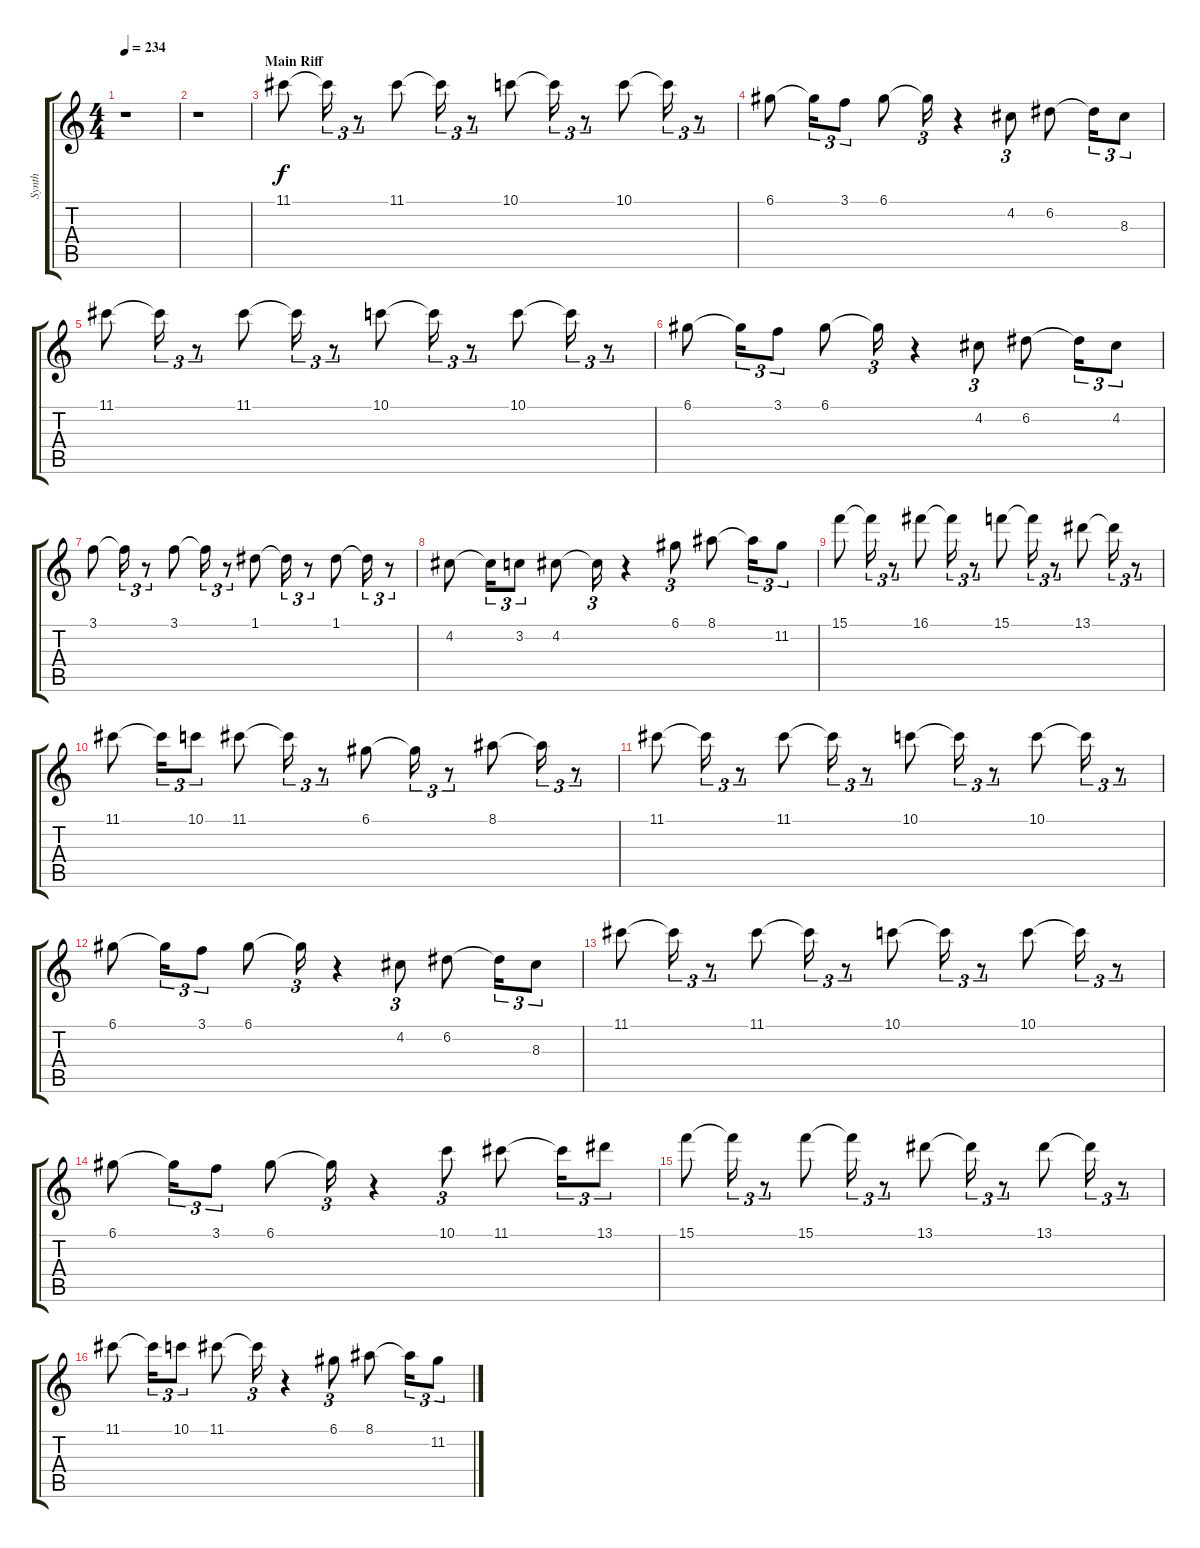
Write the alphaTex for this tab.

\track ("Synth" "Synth") {instrument electricguitarclean}
\staff {score tabs}
\tuning (D4 A3 F3 C3 G2 C2) {hide}
\ts (4 4)
\tempo 234
\clef g2
\ks aminor
r.1{dy f} |
r.1 |
\section ("" "Main Riff")
11.1.8 11.1{t}.16{tu (3 2)} r.8{tu (3 2)} 11.1.8 11.1{t}.16{tu (3 2)} r.8{tu (3 2)} 10.1.8 10.1{t}.16{tu (3 2)} r.8{tu (3 2)} 10.1.8 10.1{t}.16{tu (3 2)} r.8{tu (3 2)} |
6.1.8 6.1{t}.16{tu (3 2)} 3.1.8{tu (3 2)} 6.1.8 6.1{t}.16{tu (3 2)} r.4 4.2.8{tu (3 2)} 6.2.8 6.2{t}.16{tu (3 2)} 8.3.8{tu (3 2)} |
11.1.8 11.1{t}.16{tu (3 2)} r.8{tu (3 2)} 11.1.8 11.1{t}.16{tu (3 2)} r.8{tu (3 2)} 10.1.8 10.1{t}.16{tu (3 2)} r.8{tu (3 2)} 10.1.8 10.1{t}.16{tu (3 2)} r.8{tu (3 2)} |
6.1.8 6.1{t}.16{tu (3 2)} 3.1.8{tu (3 2)} 6.1.8 6.1{t}.16{tu (3 2)} r.4 4.2.8{tu (3 2)} 6.2.8 6.2{t}.16{tu (3 2)} 4.2.8{tu (3 2)} |
3.1.8 3.1{t}.16{tu (3 2)} r.8{tu (3 2)} 3.1.8 3.1{t}.16{tu (3 2)} r.8{tu (3 2)} 1.1.8 1.1{t}.16{tu (3 2)} r.8{tu (3 2)} 1.1.8 1.1{t}.16{tu (3 2)} r.8{tu (3 2)} |
4.2.8 4.2{t}.16{tu (3 2)} 3.2.8{tu (3 2)} 4.2.8 4.2{t}.16{tu (3 2)} r.4 6.1.8{tu (3 2)} 8.1.8 8.1{t}.16{tu (3 2)} 11.2.8{tu (3 2)} |
15.1.8 15.1{t}.16{tu (3 2)} r.8{tu (3 2)} 16.1.8 16.1{t}.16{tu (3 2)} r.8{tu (3 2)} 15.1.8 15.1{t}.16{tu (3 2)} r.8{tu (3 2)} 13.1.8 13.1{t}.16{tu (3 2)} r.8{tu (3 2)} |
11.1.8 11.1{t}.16{tu (3 2)} 10.1.8{tu (3 2)} 11.1.8 11.1{t}.16{tu (3 2)} r.8{tu (3 2)} 6.1.8 6.1{t}.16{tu (3 2)} r.8{tu (3 2)} 8.1.8 8.1{t}.16{tu (3 2)} r.8{tu (3 2)} |
11.1.8 11.1{t}.16{tu (3 2)} r.8{tu (3 2)} 11.1.8 11.1{t}.16{tu (3 2)} r.8{tu (3 2)} 10.1.8 10.1{t}.16{tu (3 2)} r.8{tu (3 2)} 10.1.8 10.1{t}.16{tu (3 2)} r.8{tu (3 2)} |
6.1.8 6.1{t}.16{tu (3 2)} 3.1.8{tu (3 2)} 6.1.8 6.1{t}.16{tu (3 2)} r.4 4.2.8{tu (3 2)} 6.2.8 6.2{t}.16{tu (3 2)} 8.3.8{tu (3 2)} |
11.1.8 11.1{t}.16{tu (3 2)} r.8{tu (3 2)} 11.1.8 11.1{t}.16{tu (3 2)} r.8{tu (3 2)} 10.1.8 10.1{t}.16{tu (3 2)} r.8{tu (3 2)} 10.1.8 10.1{t}.16{tu (3 2)} r.8{tu (3 2)} |
6.1.8 6.1{t}.16{tu (3 2)} 3.1.8{tu (3 2)} 6.1.8 6.1{t}.16{tu (3 2)} r.4 10.1.8{tu (3 2)} 11.1.8 11.1{t}.16{tu (3 2)} 13.1.8{tu (3 2)} |
15.1.8 15.1{t}.16{tu (3 2)} r.8{tu (3 2)} 15.1.8 15.1{t}.16{tu (3 2)} r.8{tu (3 2)} 13.1.8 13.1{t}.16{tu (3 2)} r.8{tu (3 2)} 13.1.8 13.1{t}.16{tu (3 2)} r.8{tu (3 2)} |
11.1.8 11.1{t}.16{tu (3 2)} 10.1.8{tu (3 2)} 11.1.8 11.1{t}.16{tu (3 2)} r.4 6.1.8{tu (3 2)} 8.1.8 8.1{t}.16{tu (3 2)} 11.2.8{tu (3 2)}
